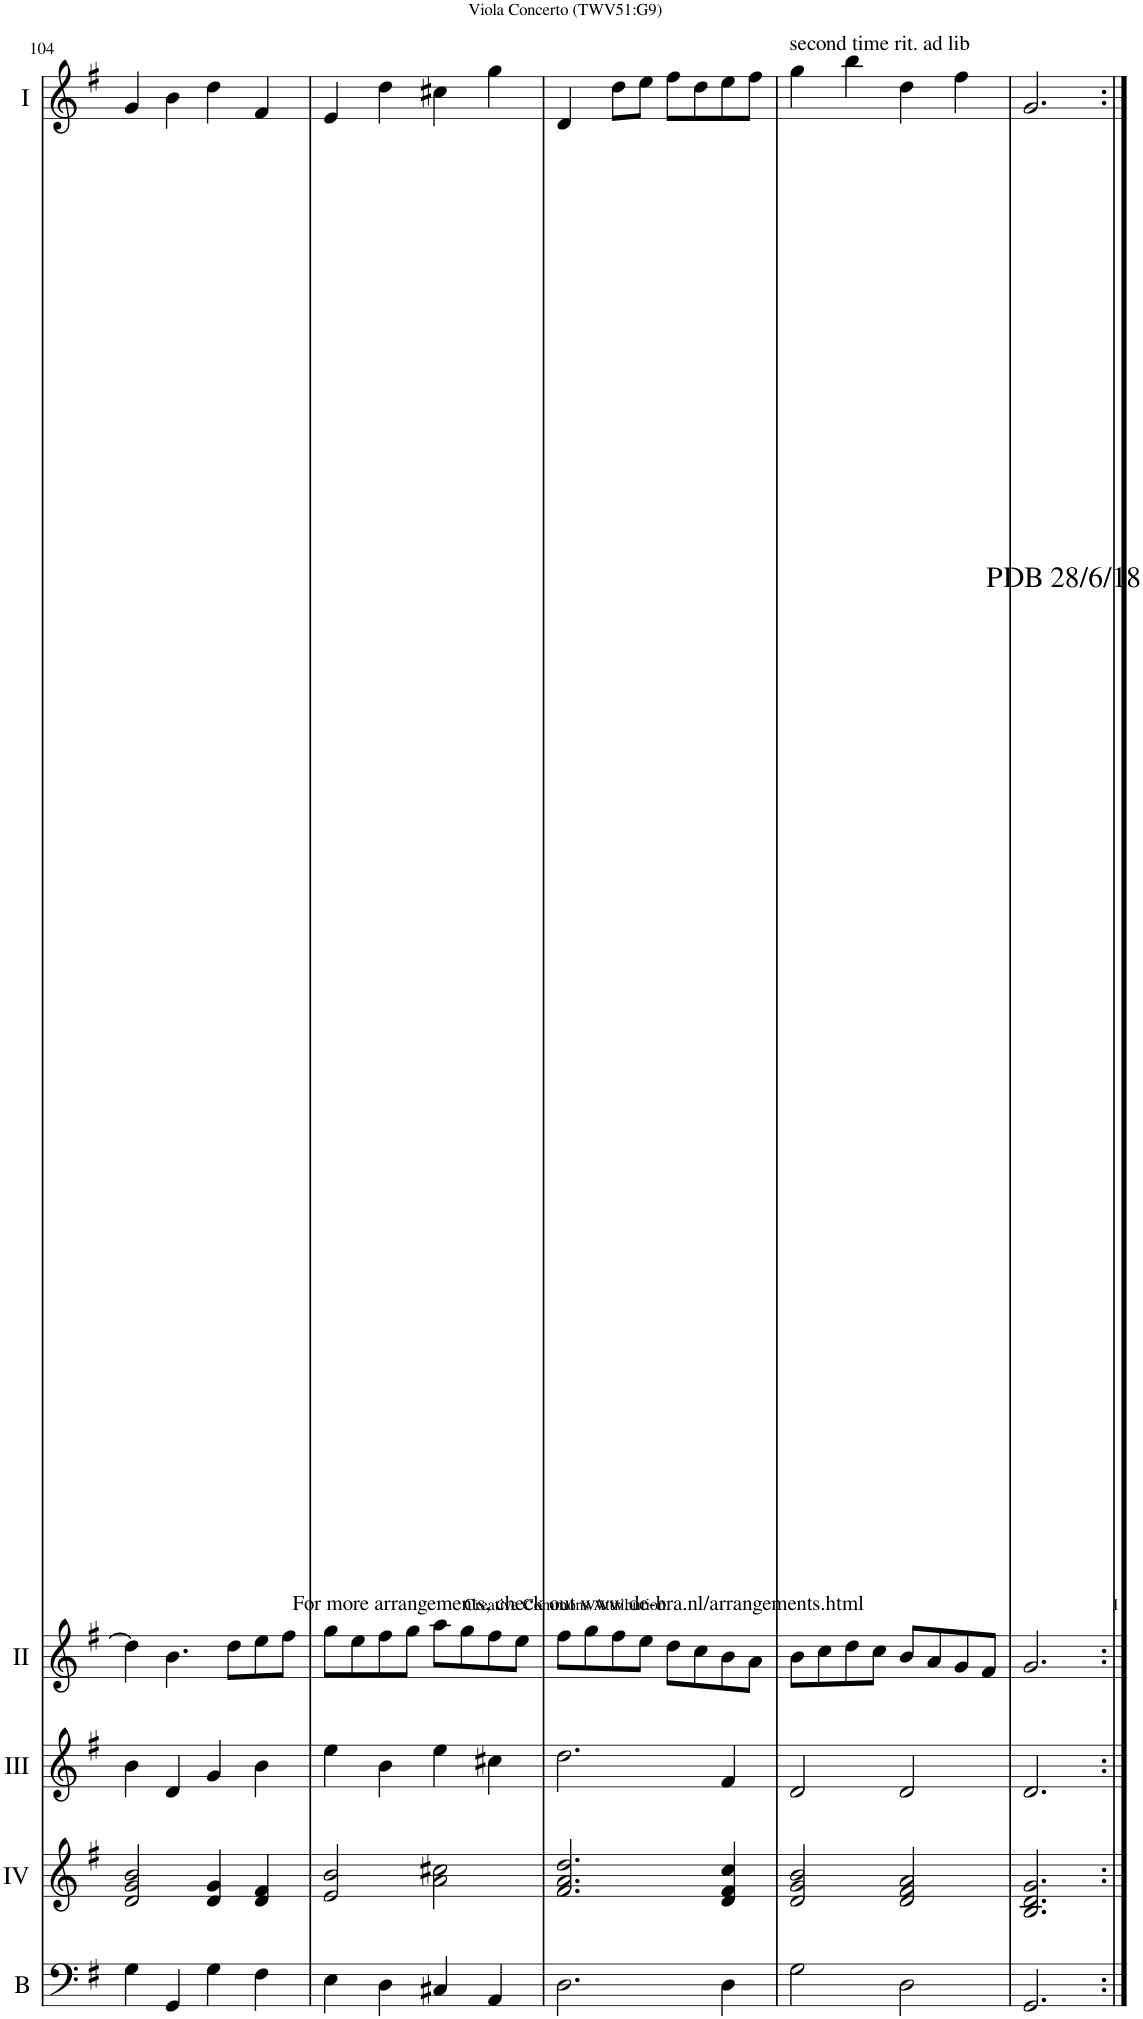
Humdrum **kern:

**kern	**kern	**kern	**kern	**kern
*part5	*part4	*part3	*part2	*part1
*staff5	*staff4	*staff3	*staff2	*staff1
*I"Bass	*I"Acc. 4	*I"Acc. 3	*I"Acc. 2	*I"Acc. 1
*I'B	*	*	*	*
!!LO:PB:g=z
*clefF4	*clefG2	*clefG2	*clefG2	*clefG2
*Trd7c12	*	*	*	*Trd7c12
*k[f#]	*k[f#]	*k[f#]	*k[f#]	*k[f#]
*M2/2	*M2/2	*M2/2	*M2/2	*M2/2
*met(c|)	*met(c|)	*met(c|)	*met(c|)	*met(c|)
=104	=104	=104	=104	=104
4G\	2d/ 2g/ 2b/	4b\	4dd\]	4g/
4GG/	.	4d/	4.b\	4b\
4G\	4d/ 4g/	4g/	.	4dd\
.	.	.	8dd\L	.
4F#\	4d/ 4f#/	4b\	8ee\	4f#/
.	.	.	8ff#\J	.
=105	=105	=105	=105	=105
4E\	2e/ 2b/	4ee\	8gg\L	4e/
.	.	.	8ee\	.
4D\	.	4b\	8ff#\	4dd\
.	.	.	8gg\J	.
4C#X/	2a\ 2cc#X\	4ee\	8aa\L	4cc#X\
.	.	.	8gg\	.
4AA/	.	4cc#X\	8ff#\	4gg\
.	.	.	8ee\J	.
=106	=106	=106	=106	=106
2.D\	2.f#/ 2.a/ 2.dd/	2.dd\	8ff#\L	4d/
.	.	.	8gg\	.
.	.	.	8ff#\	8dd\L
.	.	.	8ee\J	8ee\J
.	.	.	8dd\L	8ff#\L
.	.	.	8cc\	8dd\
4D\	4d/ 4f#/ 4cc/	4f#/	8b\	8ee\
.	.	.	8a\J	8ff#\J
=107	=107	=107	=107	=107
!	!	!	!	!LO:TX:a:t=second time rit. ad lib
2G\	2d/ 2g/ 2b/	2d/	8b\L	4gg\
.	.	.	8cc\	.
.	.	.	8dd\	4bb\
.	.	.	8cc\J	.
2D\	2d/ 2f#/ 2a/	2d/	8b/L	4dd\
.	.	.	8a/	.
.	.	.	8g/	4ff#\
.	.	.	8f#/J	.
=108	=108	=108	=108	=108
!	!	!	!	!LO:TX:b:t=PDB 28/6/18
!	!	!	!	!LO:TX:b:t=For more arrangements, check out www.de-bra.nl/arrangements.html
2.GG/	2.B/ 2.d/ 2.g/	2.d/	2.g/	2.g/
=:|!	=:|!	=:|!	=:|!	=:|!
*-	*-	*-	*-	*-
